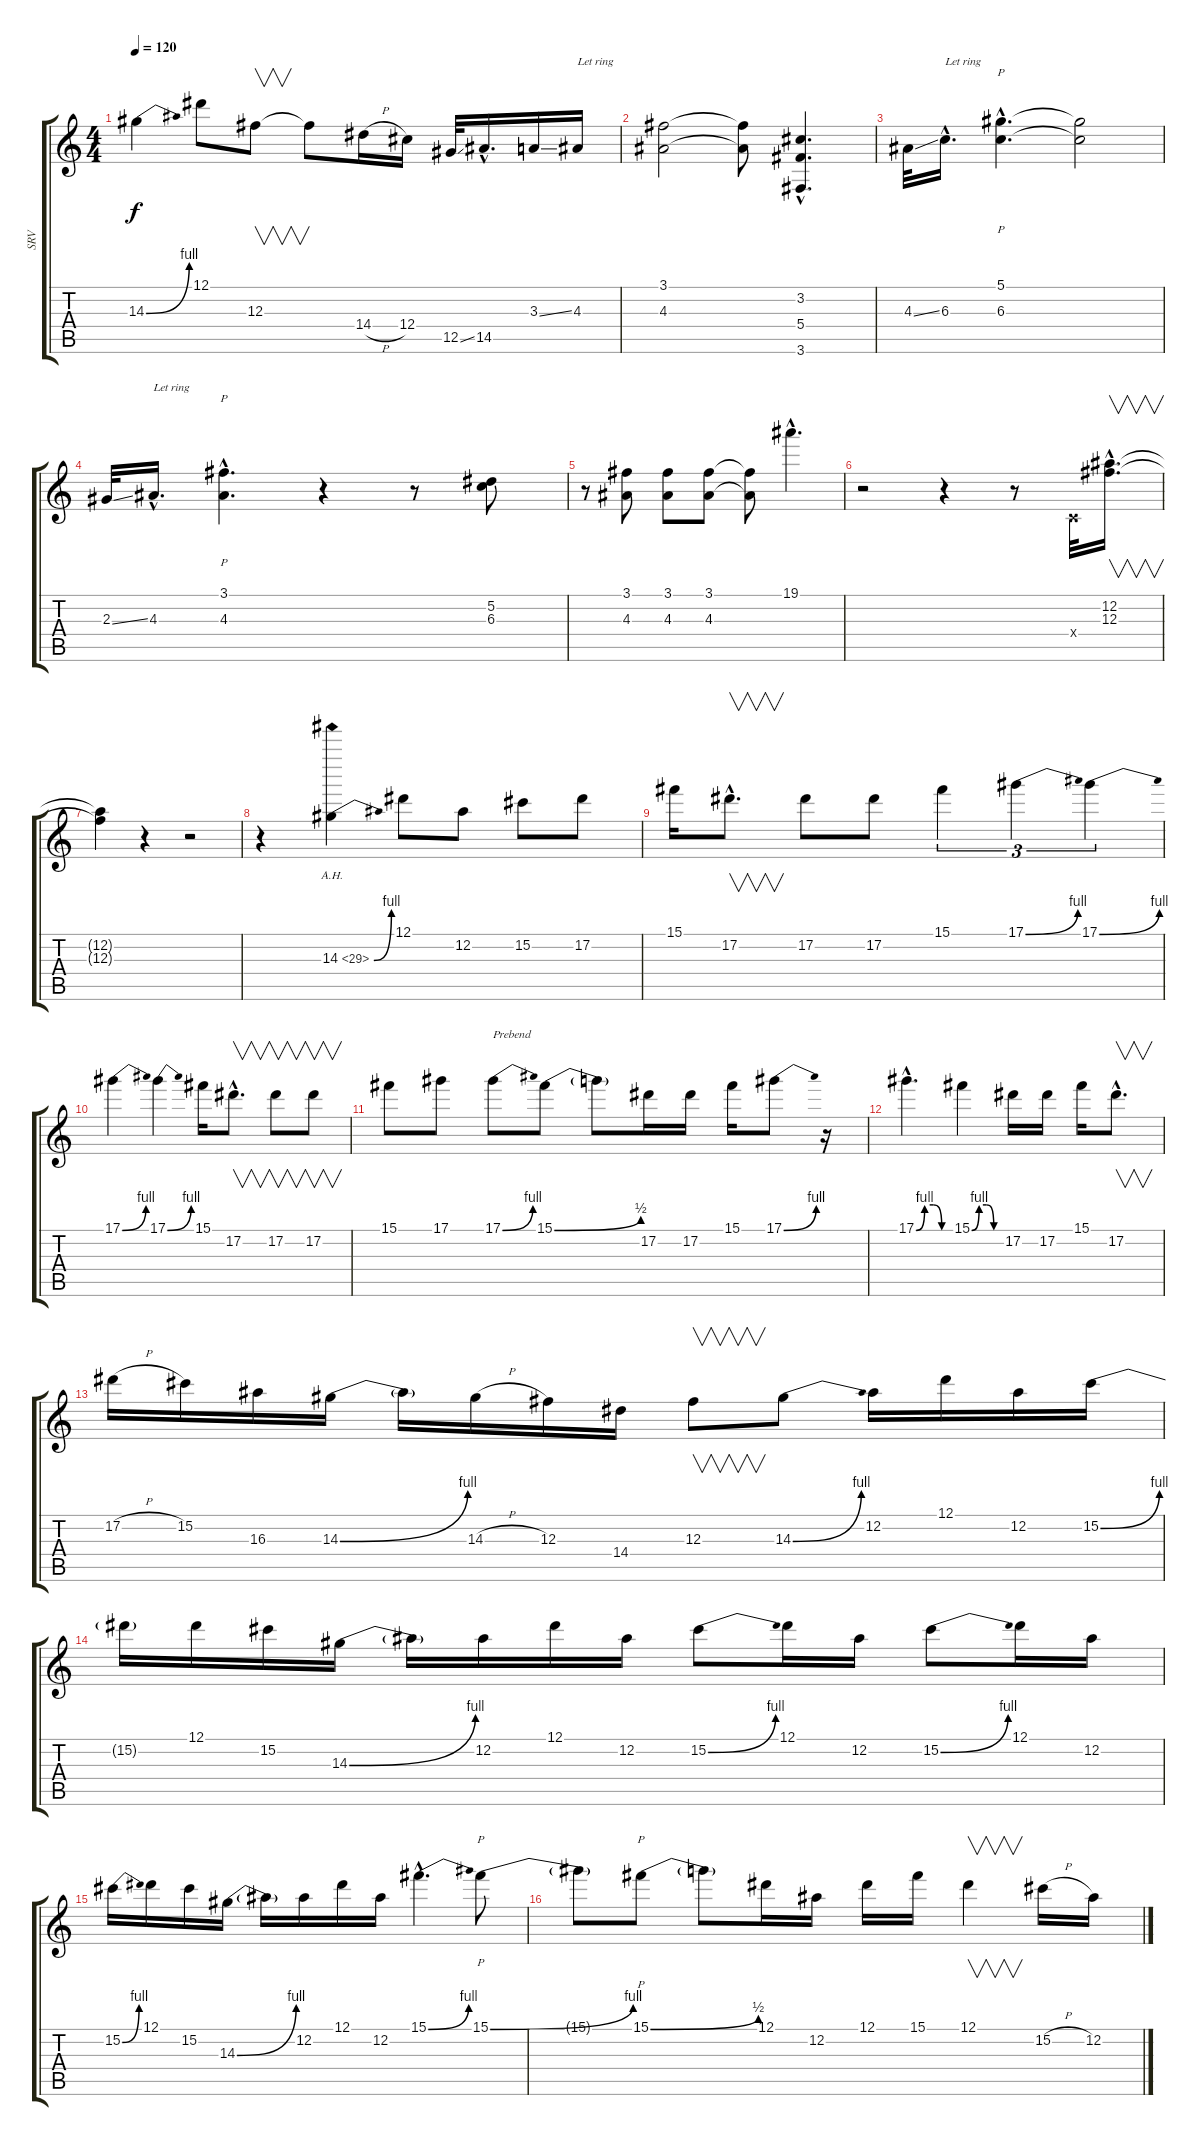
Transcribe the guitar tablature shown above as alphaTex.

\track ("SRV" "SRV") {instrument overdrivenguitar}
\staff {score tabs}
\tuning (Eb4 Bb3 Gb3 Db3 Ab2 Eb2) {hide}
\ts (4 4)
\tempo 120
\clef g2
\ks c
14.3{be (bend 0 0 60 4)}.4{dy f} 12.1.8 12.3.8{v} 12.3{t}.8 14.4{h}.16 12.4.16 12.5{ss}.32 14.5{hac}.16{d} 3.3{ss}.16 4.3.16{txt "Let ring"} |
(3.1 4.3).2 (3.1{t} 4.3{t}).8 (3.2{hac} 5.4{hac} 3.6{hac}).4{d} |
4.3{ss}.32 6.3{hac}.16{d txt "Let ring"} (5.1{hac} 6.3{hac}).4{p d} (5.1{t} 6.3{t}).2 |
2.3{ss}.32 4.3{hac}.16{d txt "Let ring"} (3.1{hac} 4.3{hac}).4{p d} r.4 r.8 (5.2 6.3).8 |
r.8 (3.1 4.3).8 (3.1 4.3).8 (3.1 4.3).8 (3.1{t} 4.3{t}).8 19.1{hac}.4{d} |
r.2 r.4 r.8 -1.4{x}.32 (12.2{hac} 12.3{hac}).16{v d} |
(12.2{t} 12.3{t}).4 r.4 r.2 |
r.4 14.3{be (bend 0 0 60 4) ah 15}.4 12.1.8 12.2.8 15.2.8 17.2.8 |
15.1.16 17.2{hac}.8{v d} 17.2.8 17.2.8 15.1.4{tu (3 2)} 17.1{be (bend 0 0 60 4)}.4{tu (3 2)} 17.1{be (bend 0 0 60 4)}.4{tu (3 2)} |
17.1{be (bend 0 0 60 4)}.4 17.1{be (bend 0 0 60 4)}.4 15.1.16 17.2{hac}.8{v d} 17.2.8{v} 17.2.8{v} |
15.1.8 17.1.8 17.1{be (bend 0 0 60 4)}.8{txt "Prebend"} 15.1{be (bend 0 0 60 2)}.8 15.1{t}.8 17.2.16 17.2.16 15.1.16 17.1{be (bend 0 0 60 4)}.8 r.16 |
17.1{be (custom 0 0 15 4 30 4 45 0 60 0) hac}.4{d} 15.1{be (custom 0 0 15 4 30 4 45 0 60 0)}.4 17.2.16 17.2.16 15.1.16 17.2{hac}.8{v d} |
17.2{h}.16 15.2.16 16.3.16 14.3{be (bend 0 0 60 4)}.16 14.3{t}.16 14.3{h}.16 12.3.16 14.4.16 12.3.8{v} 14.3{be (bend 0 0 60 4)}.8 12.2.16 12.1.16 12.2.16 15.2{be (bend 0 0 60 4)}.16 |
15.2{t}.16 12.1.16 15.2.16 14.3{be (bend 0 0 60 4)}.16 14.3{t}.16 12.2.16 12.1.16 12.2.16 15.2{be (bend 0 0 60 4)}.8 12.1.16 12.2.16 15.2{be (bend 0 0 60 4)}.8 12.1.16 12.2.16 |
15.2{be (bend 0 0 60 4)}.16 12.1.16 15.2.16 14.3{be (bend 0 0 60 4)}.16 14.3{t}.16 12.2.16 12.1.16 12.2.16 15.1{be (bend 0 0 60 4) hac}.4{d} 15.1{be (bend 0 0 60 4)}.8{p} |
15.1{t}.8 15.1{be (bend 0 0 60 2)}.8{p} 15.1{t}.8 12.1.16 12.2.16 12.1.16 15.1.16 12.1.4{v} 15.2{h}.16 12.2.16
